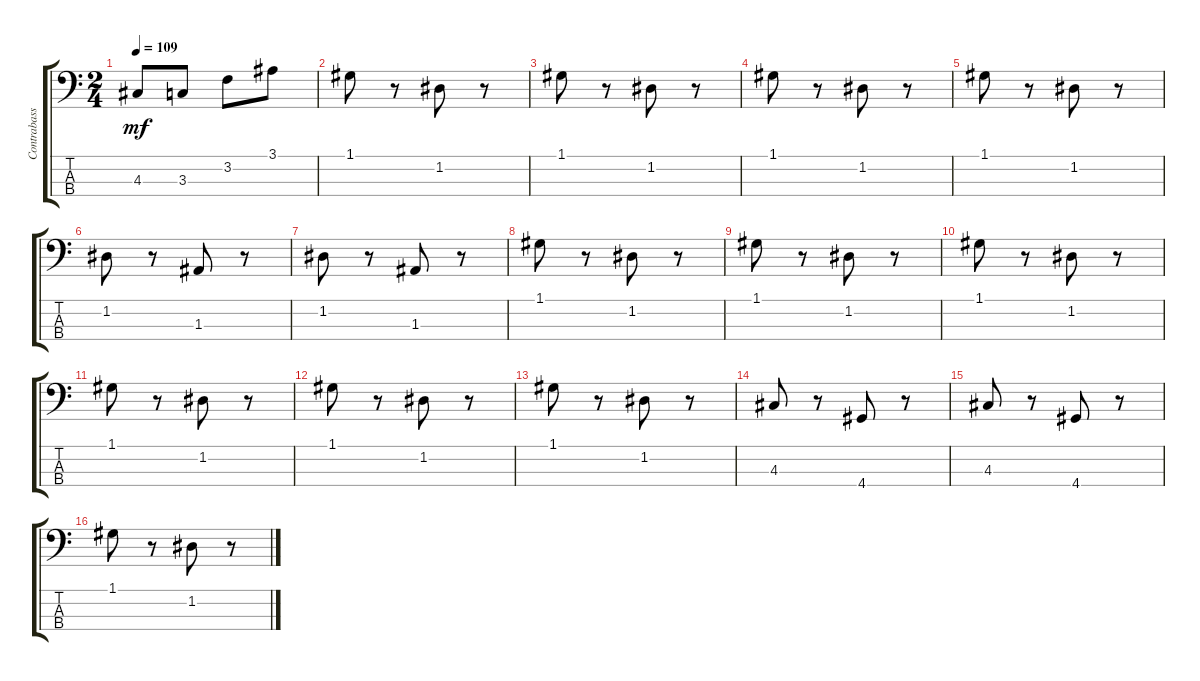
\track ("Contrabass" "Contrabass") {instrument contrabass}
\staff {score tabs}
\tuning (G2 D2 A1 E1) {hide}
\ts (2 4)
\tempo 109
\clef f4
\ks c
4.3.8{dy mf} 3.3.8 3.2.8 3.1.8 |
1.1.8 r.8 1.2.8 r.8 |
1.1.8 r.8 1.2.8 r.8 |
1.1.8 r.8 1.2.8 r.8 |
1.1.8 r.8 1.2.8 r.8 |
1.2.8 r.8 1.3.8 r.8 |
1.2.8 r.8 1.3.8 r.8 |
1.1.8 r.8 1.2.8 r.8 |
1.1.8 r.8 1.2.8 r.8 |
1.1.8 r.8 1.2.8 r.8 |
1.1.8 r.8 1.2.8 r.8 |
1.1.8 r.8 1.2.8 r.8 |
1.1.8 r.8 1.2.8 r.8 |
4.3.8 r.8 4.4.8 r.8 |
4.3.8 r.8 4.4.8 r.8 |
1.1.8 r.8 1.2.8 r.8
